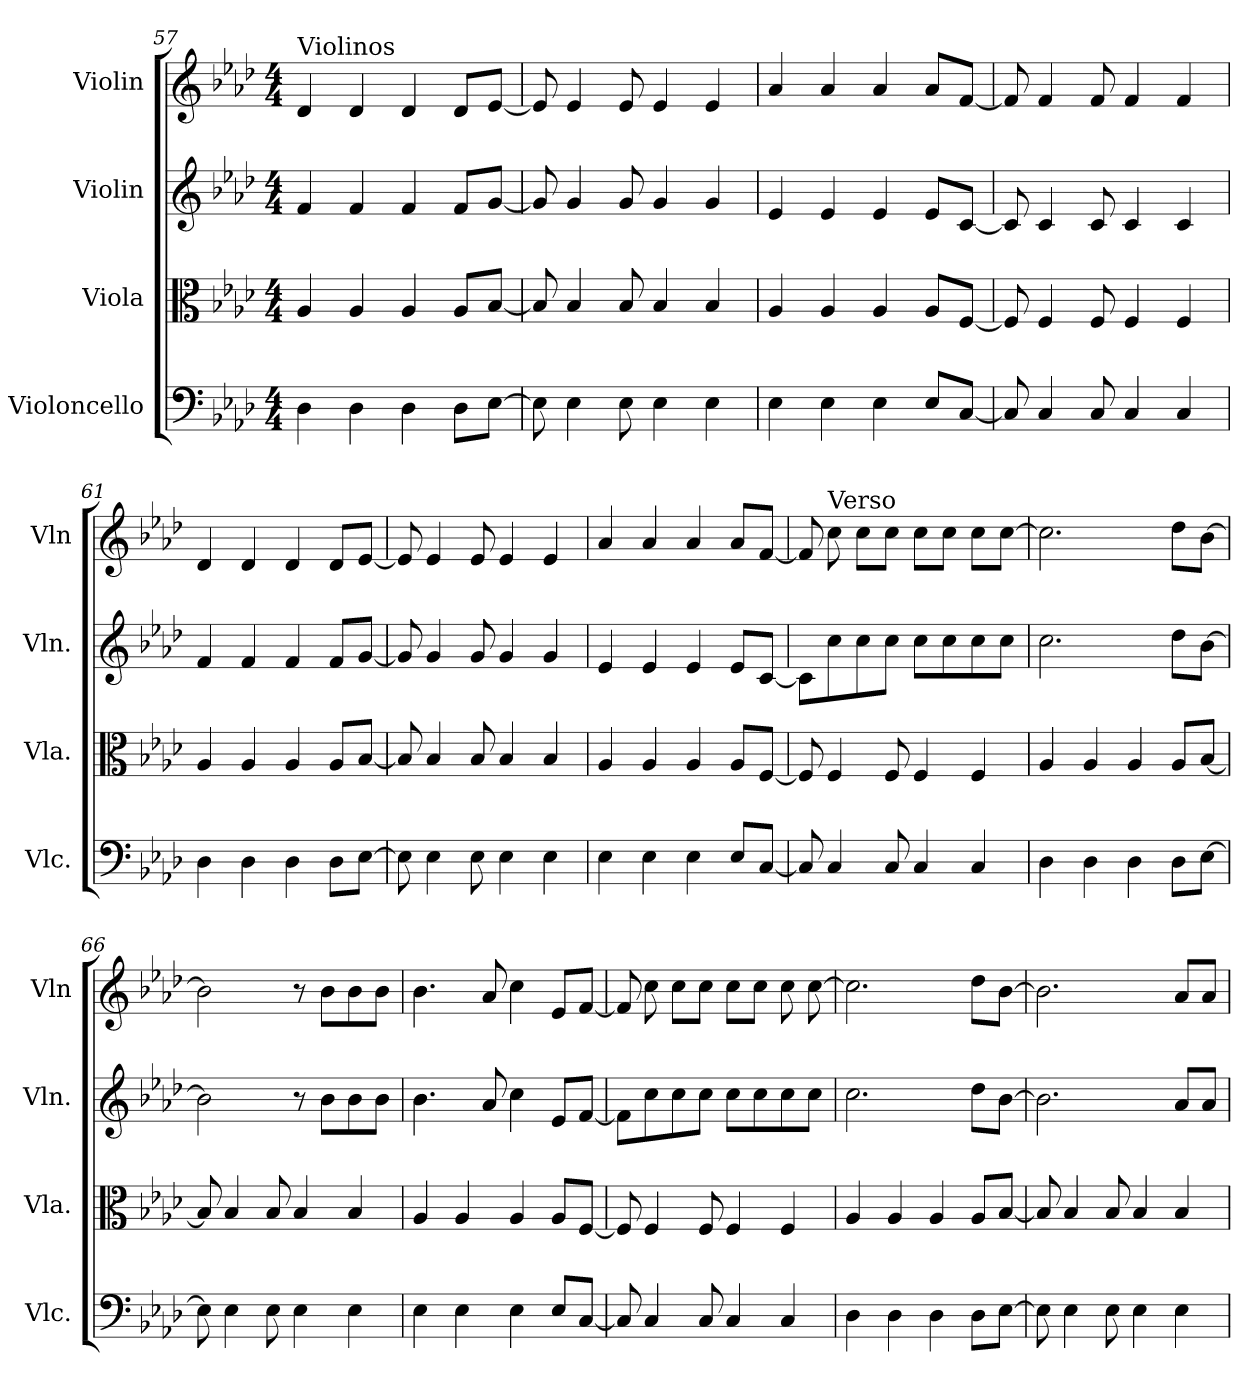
**kern	**kern	**kern	**kern
*part4	*part3	*part2	*part1
*staff4	*staff3	*staff2	*staff1
*I"Violoncello	*I"Viola	*I"Violin	*I"Violin
*I'Vlc.	*I'Vla.	*I'Vln.	*I'Vln
*clefF4	*clefC3	*clefG2	*clefG2
*k[b-e-a-d-]	*k[b-e-a-d-]	*k[b-e-a-d-]	*k[b-e-a-d-]
*M4/4	*M4/4	*M4/4	*M4/4
=57	=57	=57	=57
!	!	!	!LO:TX:a:t=Violinos
4D-\	4A-/	4f/	4d-/
4D-\	4A-/	4f/	4d-/
4D-\	4A-/	4f/	4d-/
8D-\L	8A-/L	8f/L	8d-/L
[8E-\J	[8B-/J	[8g/J	[8e-/J
!!LO:LB:g=z
=58	=58	=58	=58
8E-\]	8B-/]	8g/]	8e-/]
4E-\	4B-/	4g/	4e-/
8E-\	8B-/	8g/	8e-/
4E-\	4B-/	4g/	4e-/
4E-\	4B-/	4g/	4e-/
=59	=59	=59	=59
4E-\	4A-/	4e-/	4a-/
4E-\	4A-/	4e-/	4a-/
4E-\	4A-/	4e-/	4a-/
8E-\L	8A-/L	8e-/L	8a-/L
[8C/J	[8F/J	[8c/J	[8f/J
=60	=60	=60	=60
8C/]	8F/]	8c/]	8f/]
4C/	4F/	4c/	4f/
8C/	8F/	8c/	8f/
4C/	4F/	4c/	4f/
4C/	4F/	4c/	4f/
=61	=61	=61	=61
4D-\	4A-/	4f/	4d-/
4D-\	4A-/	4f/	4d-/
4D-\	4A-/	4f/	4d-/
8D-\L	8A-/L	8f/L	8d-/L
[8E-\J	[8B-/J	[8g/J	[8e-/J
=62	=62	=62	=62
8E-\]	8B-/]	8g/]	8e-/]
4E-\	4B-/	4g/	4e-/
8E-\	8B-/	8g/	8e-/
4E-\	4B-/	4g/	4e-/
4E-\	4B-/	4g/	4e-/
!!LO:LB:g=z
=63	=63	=63	=63
4E-\	4A-/	4e-/	4a-/
4E-\	4A-/	4e-/	4a-/
4E-\	4A-/	4e-/	4a-/
8E-\L	8A-/L	8e-/L	8a-/L
[8C/J	[8F/J	[8c/J	[8f/J
=64	=64	=64	=64
8C/]	8F/]	8c/L]	8f/]
!	!	!	!LO:TX:a:t=Verso
4C/	4F/	8cc\	8cc\
.	.	8cc\	8cc\L
8C/	8F/	8cc\J	8cc\J
4C/	4F/	8cc\L	8cc\L
.	.	8cc\	8cc\J
4C/	4F/	8cc\	8cc\L
.	.	8cc\J	[8cc\J
=65	=65	=65	=65
4D-\	4A-/	2.cc\	2.cc\]
4D-\	4A-/	.	.
4D-\	4A-/	.	.
8D-\L	8A-/L	8dd-\L	8dd-\L
[8E-\J	[8B-/J	[8b-\J	[8b-\J
=66	=66	=66	=66
8E-\]	8B-/]	2b-\]	2b-\]
4E-\	4B-/	.	.
8E-\	8B-/	.	.
4E-\	4B-/	8r	8r
.	.	8b-\L	8b-\L
4E-\	4B-/	8b-\	8b-\
.	.	8b-\J	8b-\J
=67	=67	=67	=67
4E-\	4A-/	4.b-\	4.b-\
4E-\	4A-/	.	.
.	.	8a-/	8a-/
4E-\	4A-/	4cc\	4cc\
8E-\L	8A-/L	8e-/L	8e-/L
[8C/J	[8F/J	[8f/J	[8f/J
!!LO:LB:g=z
=68	=68	=68	=68
8C/]	8F/]	8f/L]	8f/]
4C/	4F/	8cc\	8cc\
.	.	8cc\	8cc\L
8C/	8F/	8cc\J	8cc\J
4C/	4F/	8cc\L	8cc\L
.	.	8cc\	8cc\J
4C/	4F/	8cc\	8cc\
.	.	8cc\J	[8cc\
=69	=69	=69	=69
4D-\	4A-/	2.cc\	2.cc\]
4D-\	4A-/	.	.
4D-\	4A-/	.	.
8D-\L	8A-/L	8dd-\L	8dd-\L
[8E-\J	[8B-/J	[8b-\J	[8b-\J
=70	=70	=70	=70
8E-\]	8B-/]	2.b-\]	2.b-\]
4E-\	4B-/	.	.
8E-\	8B-/	.	.
4E-\	4B-/	.	.
4E-\	4B-/	8a-/L	8a-/L
.	.	8a-/J	8a-/J
=	=	=	=
*-	*-	*-	*-
